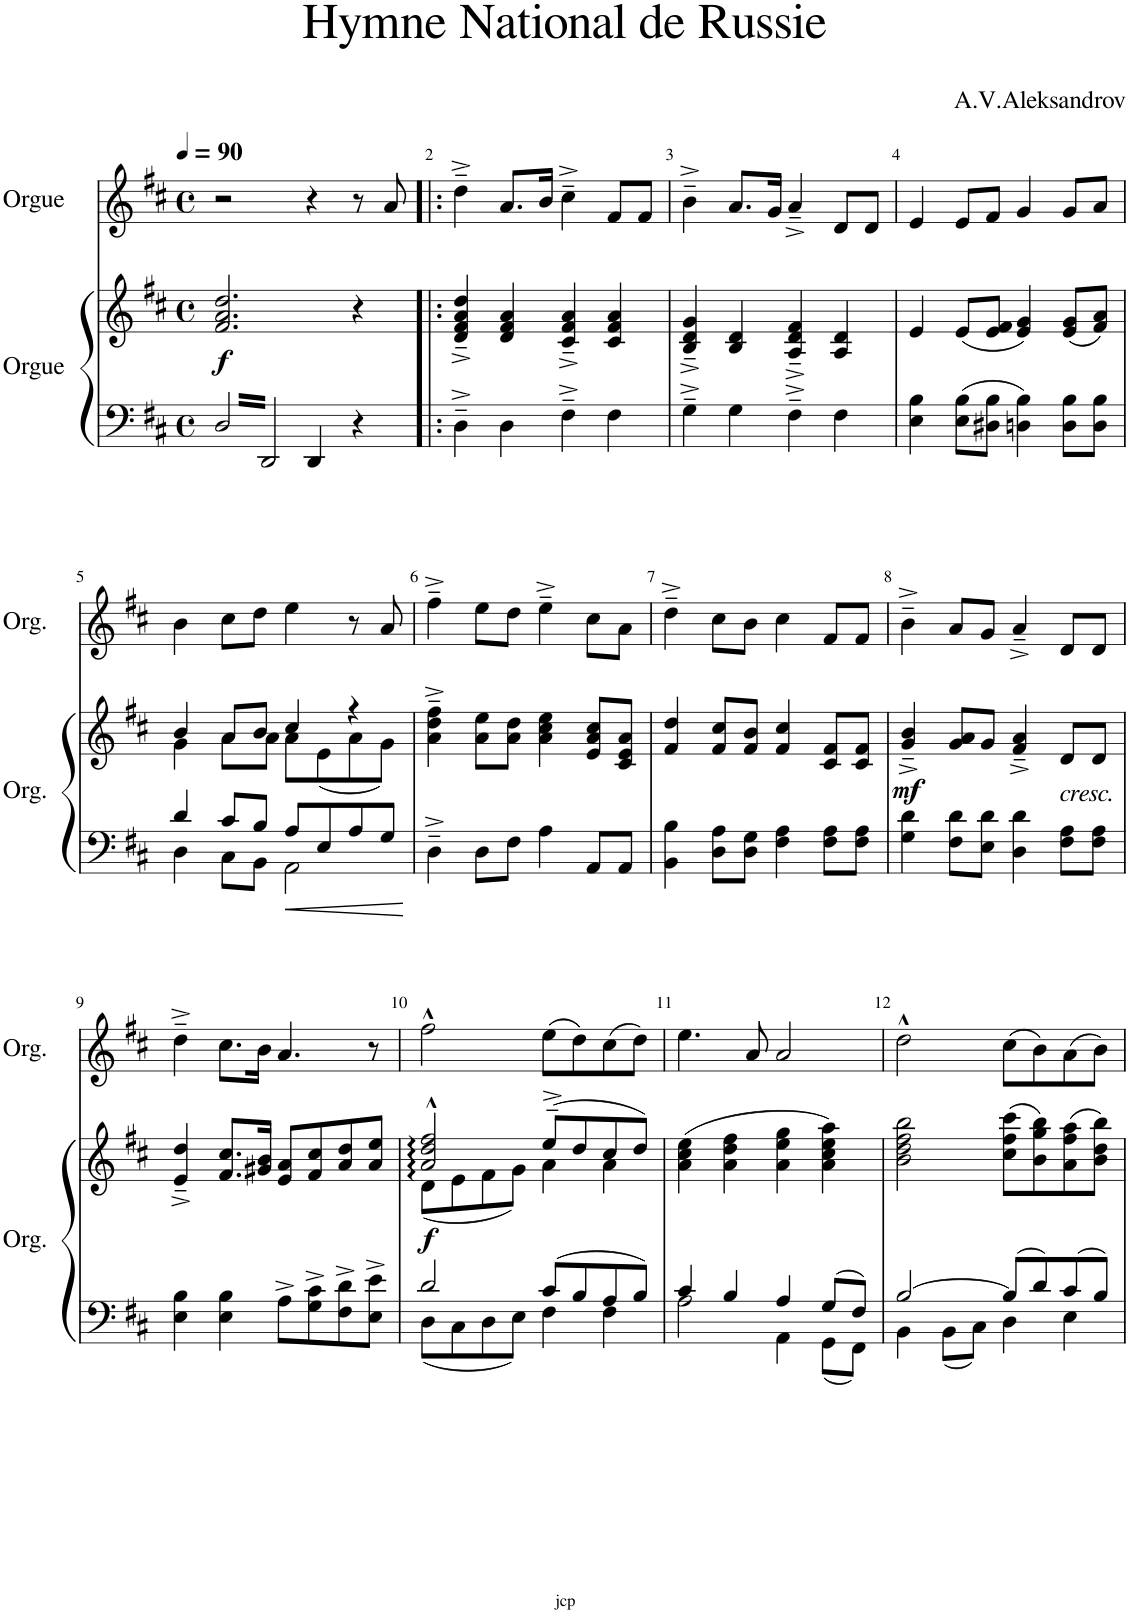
**kern	**kern	**dynam	**kern
*part2	*part2	*part2	*part1
*staff3	*staff2	*staff2/3	*staff1
*I"Orgue	*	*	*I"Orgue
*I'Org.	*	*	*I'Org.
*clefF4	*clefG2	*	*clefG2
*k[f#c#]	*k[f#c#]	*	*k[f#c#]
*M4/4	*M4/4	*	*M4/4
*met(c)	*met(c)	*	*met(c)
*MM90	*MM90	*	*MM90
=1	=1	=1	=1
!	!	!LO:DY:b	!
6.D/	2.f#/ 2.a/ 2.dd/	f	2r
6.DD/	.	.	.
4DD/	.	.	4r
4r	4r	.	8r
.	.	.	8a/
=2!|:	=2!|:	=2!|:	=2!|:
4D~^\	4d/~^ 4f#/~^ 4a/~^ 4dd/~^	.	4dd~^\
4D\	4d/ 4f#/ 4a/	.	8.a/L
.	.	.	16b/Jk
4F#~^\	4c#/~^ 4f#/~^ 4a/~^	.	4cc#~^\
4F#\	4c#/ 4f#/ 4a/	.	8f#/L
.	.	.	8f#/J
=3	=3	=3	=3
4G~^\	4B/~^ 4d/~^ 4g/~^	.	4b~^\
4G\	4B/ 4d/	.	8.a/L
.	.	.	16g/Jk
4F#~^\	4A/~^ 4d/~^ 4f#/~^	.	4a~^/
4F#\	4A/ 4d/	.	8d/L
.	.	.	8d/J
=4	=4	=4	=4
4E\ 4B\	4e/	.	4e/
8E\ 8B\L	(8e/L	.	8e/L
8D#X\ 8B\J	8e/ 8f#/J	.	8f#/J
4Dn\ 4B\	4e/ 4g/)	.	4g/
8D\ 8B\L	(8e/ 8g/L	.	8g/L
8D\ 8B\J	8f#/ 8a/J)	.	8a/J
!!LO:LB:g=z
=5	=5	=5	=5
*^	*^	*	*
4d/	4D\	4b/	4g\	.	4b\
8c#/L	8C#\L	8a/L	8a\L	.	8cc#\L
8B/J	8BB\J	8b/J	8a\J	.	8dd\J
8A/L	2AA\	4cc#/	8a\L	.	4ee\
8E/	.	.	(8e\	.	.
8A/	.	4r	8a\	.	8r
8G/J	.	.	8g\J)	.	8a/
*v	*v	*	*	*	*
*	*v	*v	*	*
=6	=6	=6	=6
4D~^\	4a\~^ 4dd\~^ 4ff#\~^	.	4ff#~^\
8D\L	8a\ 8ee\L	.	8ee\L
8F#\J	8a\ 8dd\J	.	8dd\J
4A\	4a\ 4cc#\ 4ee\	.	4ee~^\
8AA/L	8e/ 8a/ 8cc#/L	.	8cc#\L
8AA/J	8c#/ 8e/ 8a/J	.	8a\J
=7	=7	=7	=7
4BB\ 4B\	4f#/ 4dd/	.	4dd~^\
8D\ 8A\L	8f#/ 8cc#/L	.	8cc#\L
8D\ 8G\J	8f#/ 8b/J	.	8b\J
4F#\ 4A\	4f#/ 4cc#/	.	4cc#\
8F#\ 8A\L	8c#/ 8f#/L	.	8f#/L
8F#\ 8A\J	8c#/ 8f#/J	.	8f#/J
=8	=8	=8	=8
!	!	!LO:DY:b	!
4G\ 4d\	4g/~^ 4b/~^	mf	4b~^\
8F#\ 8d\L	8g/ 8a/L	.	8a/L
8E\ 8d\J	8g/J	.	8g/J
4D\ 4d\	4f#/~^ 4a/~^	.	4a~^/
!	!LO:TX:b:i:t=cresc.	!	!
8F#\ 8A\L	8d/L	.	8d/L
8F#\ 8A\J	8d/J	.	8d/J
!!LO:LB:g=z
=9	=9	=9	=9
4E\ 4B\	4e/~^ 4dd/~^	.	4dd~^\
4E\ 4B\	8.f#/ 8.cc#/L	.	8.cc#\L
.	16g#X/ 16b/Jk	.	16b\Jk
8A^\L	8e/ 8a/L	.	4.a/
8G\^ 8c#\^	8f#/ 8cc#/	.	.
8F#\^ 8d\^	8a/ 8dd/	.	.
8E\^ 8e\^J	8a/ 8ee/J	.	8r
=10	=10	=10	=10
*^	*^	*	*
!	!	!	!	!LO:DY:b	!
2d/	8D\L	2a/:^^ 2dd/:^^ 2ff#/:^^	(8d\L	f	2ff#^^\
.	8C#\	.	8e\	.	.
.	8D\	.	8f#\	.	.
.	8E\J	.	8g\J)	.	.
8c#/L	4F#\	(8ee~^/L	4a\	.	(8ee\L
8B/	.	8dd/	.	.	8dd\)
8A/	4F#\	8cc#/	4a\	.	(8cc#\
8B/J	.	8dd/J)	.	.	8dd\J)
*	*	*v	*v	*	*
=11	=11	=11	=11	=11
4c#/	2A\	(4a\ 4cc#\ 4ee\	.	4.ee\
4B/	.	4a\ 4dd\ 4ff#\	.	.
.	.	.	.	8a/
4A/	4AA\	4a\ 4ee\ 4gg\	.	2a/
8G/L	8GG\L	4a\ 4cc#\ 4ee\ 4aa\)	.	.
8F#/J	8FF#\J	.	.	.
=12	=12	=12	=12	=12
[2B/	4BB\	2b\ 2dd\ 2ff#\ 2bb\	.	2dd^^\
.	8BB\L	.	.	.
.	8C#\J	.	.	.
8B/L]	4D\	(8cc#\ 8ff#\ 8ccc#\L	.	(8cc#\L
8d/	.	8b\ 8gg\ 8bb\)	.	8b\)
8c#/	4E\	(8a\ 8ff#\ 8aa\	.	(8a\
8B/J	.	8b\ 8dd\ 8bb\J)	.	8b\J)
*v	*v	*	*	*
=	=	=	=
*-	*-	*-	*-
